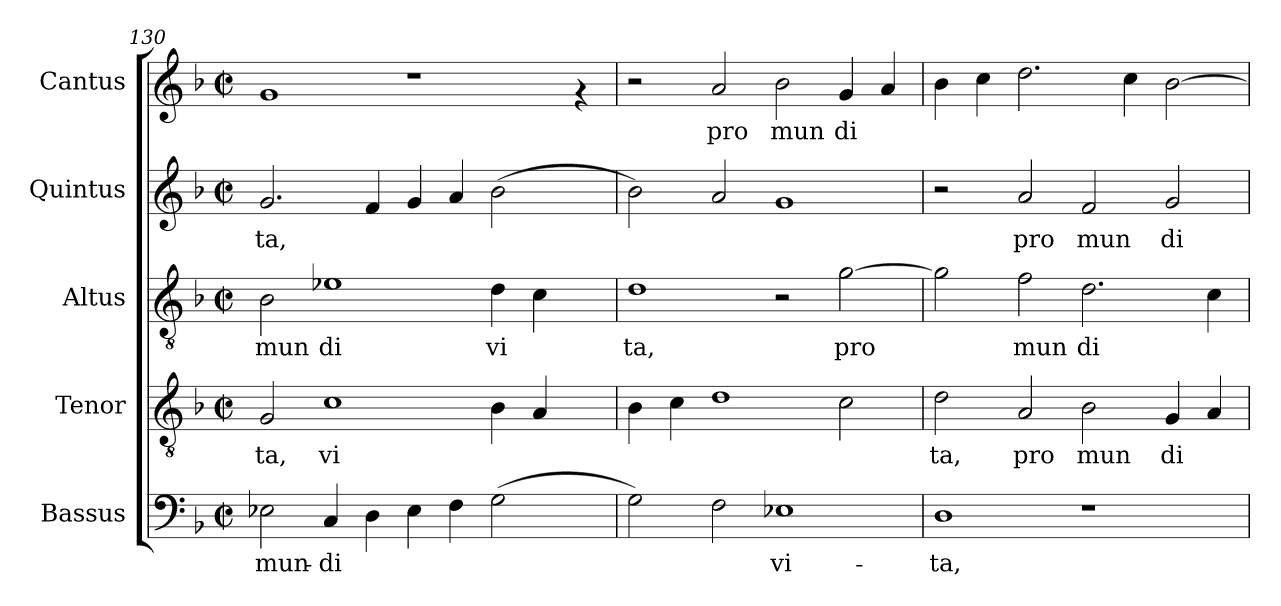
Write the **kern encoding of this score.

**kern	**text	**kern	**text	**kern	**text	**kern	**text	**kern	**text
*part5	*part5	*part4	*part4	*part3	*part3	*part2	*part2	*part1	*part1
*staff5	*staff5	*staff4	*staff4	*staff3	*staff3	*staff2	*staff2	*staff1	*staff1
*I"Bassus	*	*I"Tenor	*	*I"Altus	*	*I"Quintus	*	*I"Cantus	*
*clefF4	*	*clefGv2	*	*clefGv2	*	*clefG2	*	*clefG2	*
*k[b-]	*	*k[b-]	*	*k[b-]	*	*k[b-]	*	*k[b-]	*
*F:	*	*F:	*	*F:	*	*F:	*	*F:	*
*M2/2	*	*M2/2	*	*M2/2	*	*M2/2	*	*M2/2	*
*met(c|)	*	*met(c|)	*	*met(c|)	*	*met(c|)	*	*met(c|)	*
=130	=130	=130	=130	=130	=130	=130	=130	=130	=130
!	!LO:LY:b:cj	!	!LO:LY:b:cj	!	!LO:LY:b:cj	!	!LO:LY:b:cj	!	!LO:LY:b:cj
2E-X\	mun-	2G/	ta,	2B-\	mun	2.g/	ta,	1g	.
!	!LO:LY:b:cj	!	!LO:LY:b:cj	!	!LO:LY:b:cj	!	!	!	!
4C/	-di	1c	vi	1e-	di	.	.	.	.
!	!LO:LY:b:cj	!	!	!	!	!	!LO:LY:b:cj	!	!
4D\	.	.	.	.	.	4f/	.	.	.
!	!LO:LY:b:cj	!	!	!	!	!	!LO:LY:b:cj	!	!
4E-\	.	.	.	.	.	4g/	.	1r	.
!	!LO:LY:b:cj	!	!	!	!	!	!LO:LY:b:cj	!	!
4F\	.	.	.	.	.	4a/	.	.	.
!	!LO:LY:b:cj	!	!LO:LY:b:cj	!	!LO:LY:b:cj	!	!LO:LY:b:cj	!	!
(>2G\	.	4B-\	.	4d\	vi	(>2b-\	.	.	.
!	!	!	!LO:LY:b:cj	!	!LO:LY:b:cj	!	!	!	!
.	.	4A/	.	4c\	.	.	.	.	.
4ryy	.	4ryy	.	4ryy	.	4ryy	.	4rf	.
=131	=131	=131	=131	=131	=131	=131	=131	=131	=131
!	!LO:LY:b:cj	!	!LO:LY:b:cj	!	!LO:LY:b:cj	!	!LO:LY:b:cj	!	!
2G\)	.	4B-\	.	1d	ta,	2b-\)	.	2r	.
!	!	!	!LO:LY:b:cj	!	!	!	!	!	!
.	.	4c\	.	.	.	.	.	.	.
!	!LO:LY:b:cj	!	!LO:LY:b:cj	!	!	!	!LO:LY:b:cj	!	!LO:LY:b:cj
2F\	.	1d	.	.	.	2a/	.	2a/	pro
!	!LO:LY:b:cj	!	!	!	!	!	!LO:LY:b:cj	!	!LO:LY:b:cj
1E-X	vi-	.	.	2r	.	1g	.	2b-\	mun
!	!	!	!LO:LY:b:cj	!	!LO:LY:b:cj	!	!	!	!LO:LY:b:cj
.	.	2c\	.	[>2g\	pro	.	.	4g/	di
!	!	!	!	!	!	!	!	!	!LO:LY:b:cj
.	.	.	.	.	.	.	.	4a/	.
=132	=132	=132	=132	=132	=132	=132	=132	=132	=132
!	!LO:LY:b:cj	!	!LO:LY:b:cj	!	!LO:LY:b:cj	!	!	!	!LO:LY:b:cj
1D	-ta,	2d\	ta,	2g\]	.	2r	.	4b-\	.
!	!	!	!	!	!	!	!	!	!LO:LY:b:cj
.	.	.	.	.	.	.	.	4cc\	.
!	!	!	!LO:LY:b:cj	!	!LO:LY:b:cj	!	!LO:LY:b:cj	!	!LO:LY:b:cj
.	.	2A/	pro	2f\	mun	2a/	pro	2.dd\	.
!	!	!	!LO:LY:b:cj	!	!LO:LY:b:cj	!	!LO:LY:b:cj	!	!
1r	.	2B-\	mun	2.d\	di	2f/	mun	.	.
!	!	!	!	!	!	!	!	!	!LO:LY:b:cj
.	.	.	.	.	.	.	.	4cc\	.
!	!	!	!LO:LY:b:cj	!	!	!	!LO:LY:b:cj	!	!LO:LY:b:cj
.	.	4G/	di	.	.	2g/	di	[>2b-\	.
!	!	!	!LO:LY:b:cj	!	!LO:LY:b:cj	!	!	!	!
.	.	4A/	.	4c\	.	.	.	.	.
=	=	=	=	=	=	=	=	=	=
*-	*-	*-	*-	*-	*-	*-	*-	*-	*-
